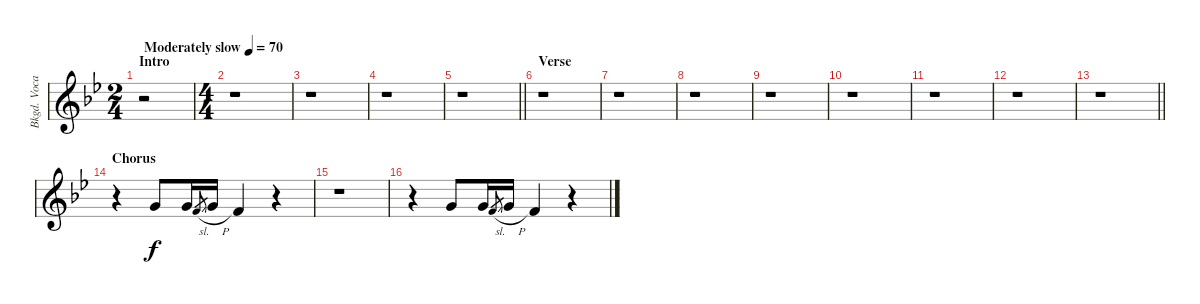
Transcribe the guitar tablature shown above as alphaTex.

\track ("Bkgd. Vocal 2" "Bkgd. Voca") {instrument lead6voice}
\staff {score}
\tuning (E4 B3 G3 D3 A2 E2) {hide}
\ts (2 4)
\section ("" "Intro")
\tempo (70 "Moderately slow")
\clef g2
\ks gminor
r.2{dy f instrument lead6voice} |
\ts (4 4)
r.1 |
r.1 |
r.1 |
\barLineRight lightlight
r.1 |
\section ("" "Verse")
r.1 |
r.1 |
r.1 |
r.1 |
r.1 |
r.1 |
r.1 |
\barLineRight lightlight
r.1 |
\section ("" "Chorus")
r.4 3.1.8 3.1.16 1.1{sl}.8{gr} 3.1{h}.16 1.1.4 r.4 |
r.1 |
r.4 3.1.8 3.1.16 1.1{sl}.8{gr} 3.1{h}.16 1.1.4 r.4
